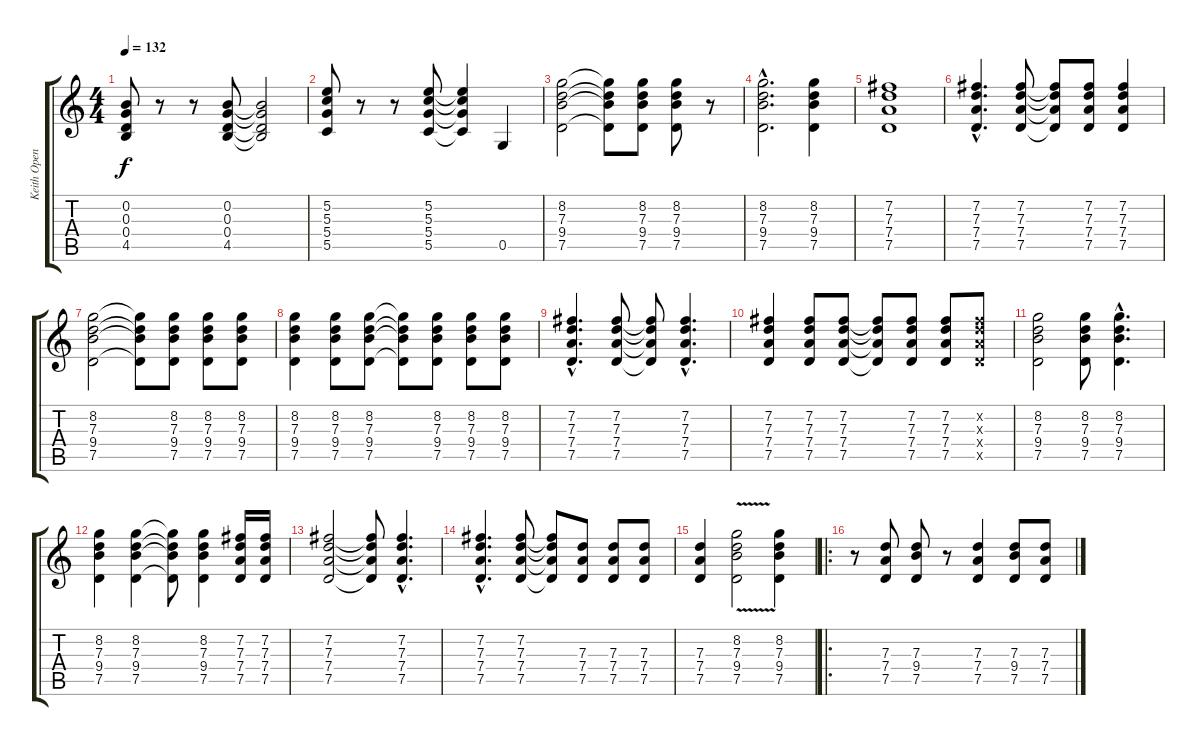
\track ("Keith Open G" "Keith Open") {instrument overdrivenguitar}
\staff {score tabs}
\tuning (D4 B3 G3 D3 G2 D2) {hide}
\ts (4 4)
\tempo 132
\clef g2
\ks c
(0.2 0.3 0.4 4.5).8{dy f} r.8 r.8 (0.2 0.3 0.4 4.5).8 (0.2{t} 0.3{t} 0.4{t} 4.5{t}).2 |
(5.2 5.3 5.4 5.5).8 r.8 r.8 (5.2 5.3 5.4 5.5).8 (5.2{t} 5.3{t} 5.4{t} 5.5{t}).4 0.5.4 |
(8.2 7.3 9.4 7.5).2 (8.2{t} 7.3{t} 9.4{t} 7.5{t}).8 (8.2 7.3 9.4 7.5).8 (8.2 7.3 9.4 7.5).8 r.8 |
(8.2{hac} 7.3{hac} 9.4{hac} 7.5{hac}).2{d} (8.2 7.3 9.4 7.5).4 |
(7.2 7.3 7.4 7.5).1 |
(7.2{hac} 7.3{hac} 7.4{hac} 7.5{hac}).4{d} (7.2 7.3 7.4 7.5).8 (7.2{t} 7.3{t} 7.4{t} 7.5{t}).8 (7.2 7.3 7.4 7.5).8 (7.2 7.3 7.4 7.5).4 |
(8.2 7.3 9.4 7.5).2 (8.2{t} 7.3{t} 9.4{t} 7.5{t}).8 (8.2 7.3 9.4 7.5).8 (8.2 7.3 9.4 7.5).8 (8.2 7.3 9.4 7.5).8 |
(8.2 7.3 9.4 7.5).4 (8.2 7.3 9.4 7.5).8 (8.2 7.3 9.4 7.5).8 (8.2{t} 7.3{t} 9.4{t} 7.5{t}).8 (8.2 7.3 9.4 7.5).8 (8.2 7.3 9.4 7.5).8 (8.2 7.3 9.4 7.5).8 |
(7.2{hac} 7.3{hac} 7.4{hac} 7.5{hac}).4{d} (7.2 7.3 7.4 7.5).8 (7.2{t} 7.3{t} 7.4{t} 7.5{t}).8 (7.2{hac} 7.3{hac} 7.4{hac} 7.5{hac}).4{d} |
(7.2 7.3 7.4 7.5).4 (7.2 7.3 7.4 7.5).8 (7.2 7.3 7.4 7.5).8 (7.2{t} 7.3{t} 7.4{t} 7.5{t}).8 (7.2 7.3 7.4 7.5).8 (7.2 7.3 7.4 7.5).8 (7.2{x} 7.3{x} 7.4{x} 7.5{x}).8 |
(8.2 7.3 9.4 7.5).2 (8.2 7.3 9.4 7.5).8 (8.2{hac} 7.3{hac} 9.4{hac} 7.5{hac}).4{d} |
(8.2 7.3 9.4 7.5).4 (8.2 7.3 9.4 7.5).4 (8.2{t} 7.3{t} 9.4{t} 7.5{t}).8 (8.2 7.3 9.4 7.5).4 (7.2 7.3 7.4 7.5).16 (7.2 7.3 7.4 7.5).16 |
(7.2 7.3 7.4 7.5).2 (7.2{t} 7.3{t} 7.4{t} 7.5{t}).8 (7.2{hac} 7.3{hac} 7.4{hac} 7.5{hac}).4{d} |
(7.2{hac} 7.3{hac} 7.4{hac} 7.5{hac}).4{d} (7.2 7.3 7.4 7.5).8 (7.2{t} 7.3{t} 7.4{t} 7.5{t}).8 (7.3 7.4 7.5).8 (7.3 7.4 7.5).8 (7.3 7.4 7.5).8 |
(7.3 7.4 7.5).4 (8.2{v} 7.3{v} 9.4{v} 7.5{v}).2 (8.2 7.3 9.4 7.5).4 |
\ro
r.8 (7.3 7.4 7.5).8 (7.3 9.4 7.5).8 r.8 (7.3 7.4 7.5).4 (7.3 9.4 7.5).8 (7.3 7.4 7.5).8
